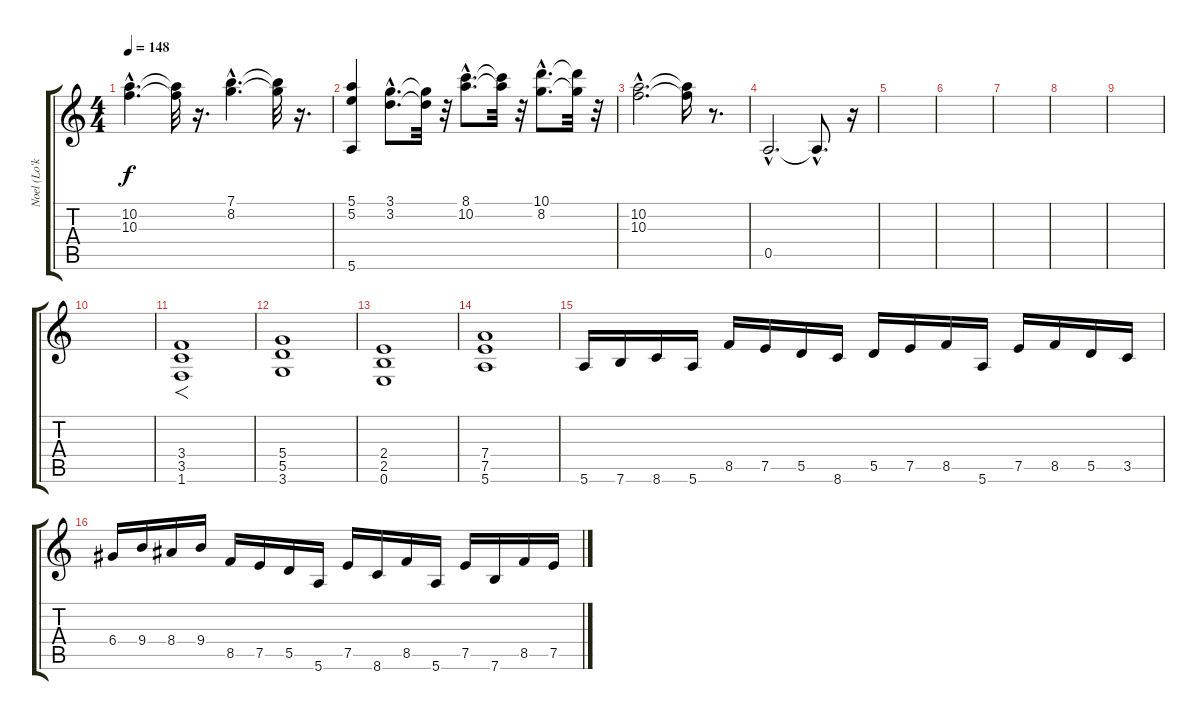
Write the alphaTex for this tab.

\track ("Noel (Lo'ks Fam)" "Noel (Lo'k") {instrument distortionguitar}
\staff {score tabs}
\tuning (E4 B3 G3 D3 A2 E2) {hide}
\ts (4 4)
\tempo 148
\clef g2
\ks c
(10.2{hac} 10.3{hac}).4{d dy f} (10.2{t} 10.3{t}).32 r.16{d} (7.1{hac} 8.2{hac}).4{d} (7.1{t} 8.2{t}).32 r.16{d} |
(5.1 5.2 5.6).4 (3.1{hac} 3.2{hac}).8{d} (3.1{t} 3.2{t}).32 r.32 (8.1{hac} 10.2{hac}).8{d} (8.1{t} 10.2{t}).32 r.32 (10.1{hac} 8.2{hac}).8{d} (10.1{t} 8.2{t}).32 r.32 |
(10.2{hac} 10.3{hac}).2{d} (10.2{t} 10.3{t}).16 r.8{d} |
0.5{hac}.2{d} 0.5{hac t}.8{d} r.16 |
|
|
|
|
|
|
(3.4 3.5 1.6).1{f} |
(5.4 5.5 3.6).1 |
(2.4 2.5 0.6).1 |
(7.4 7.5 5.6).1 |
5.6.16 7.6.16 8.6.16 5.6.16 8.5.16 7.5.16 5.5.16 8.6.16 5.5.16 7.5.16 8.5.16 5.6.16 7.5.16 8.5.16 5.5.16 3.5.16 |
6.4.16 9.4.16 8.4.16 9.4.16 8.5.16 7.5.16 5.5.16 5.6.16 7.5.16 8.6.16 8.5.16 5.6.16 7.5.16 7.6.16 8.5.16 7.5.16
